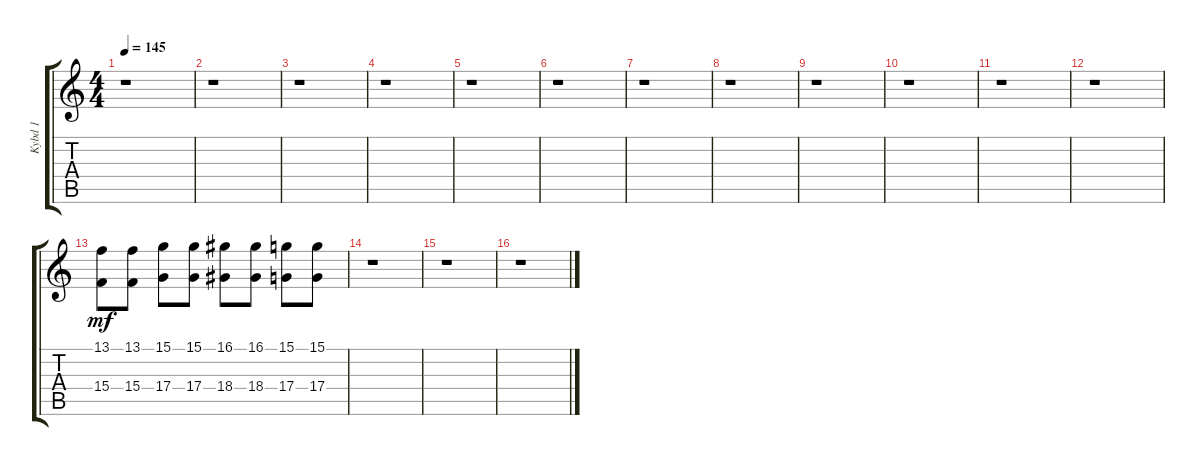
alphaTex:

\track ("Kybd 1" "Kybd 1") {instrument electricpiano2}
\staff {score tabs}
\tuning (E4 B3 G3 D3 A2 E2) {hide}
\ts (4 4)
\tempo 145
\clef g2
\ks c
r.1{dy mf} |
r.1 |
r.1 |
r.1 |
r.1 |
r.1 |
r.1 |
r.1 |
r.1 |
r.1 |
r.1 |
r.1 |
(13.1 15.4).8 (13.1 15.4).8 (15.1 17.4).8 (15.1 17.4).8 (16.1 18.4).8 (16.1 18.4).8 (15.1 17.4).8 (15.1 17.4).8 |
r.1 |
r.1 |
r.1
